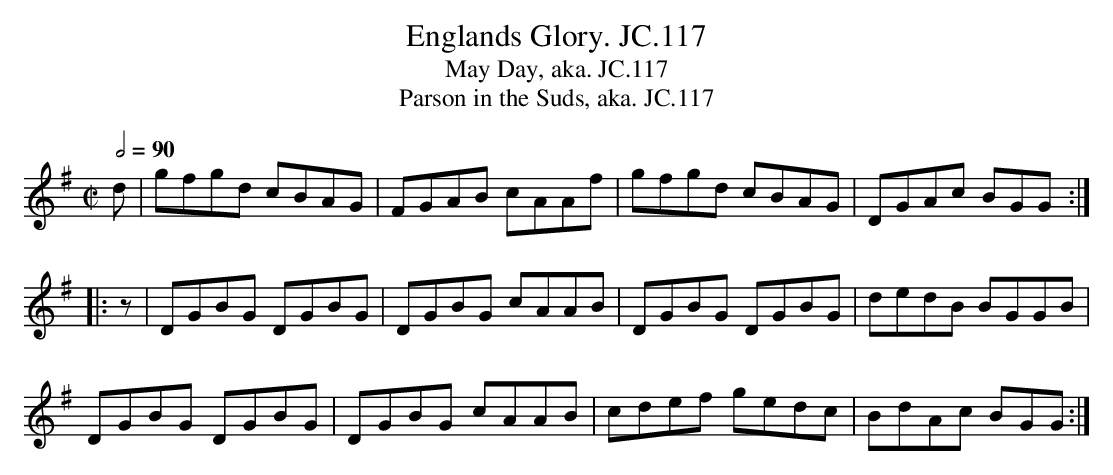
X:1
T:Englands Glory. JC.117
T:May Day, aka. JC.117
T:Parson in the Suds, aka. JC.117
M:C|
L:1/8
Q:2/4=90
K:G
d|\\
gfgd cBAG|FGAB cAAf|gfgd cBAG|DGAc BGG:|
|:z|DGBG DGBG|DGBG cAAB|DGBG DGBG|dedB BGGB|
DGBG DGBG|DGBG cAAB|cdef gedc|BdAc BGG:|
